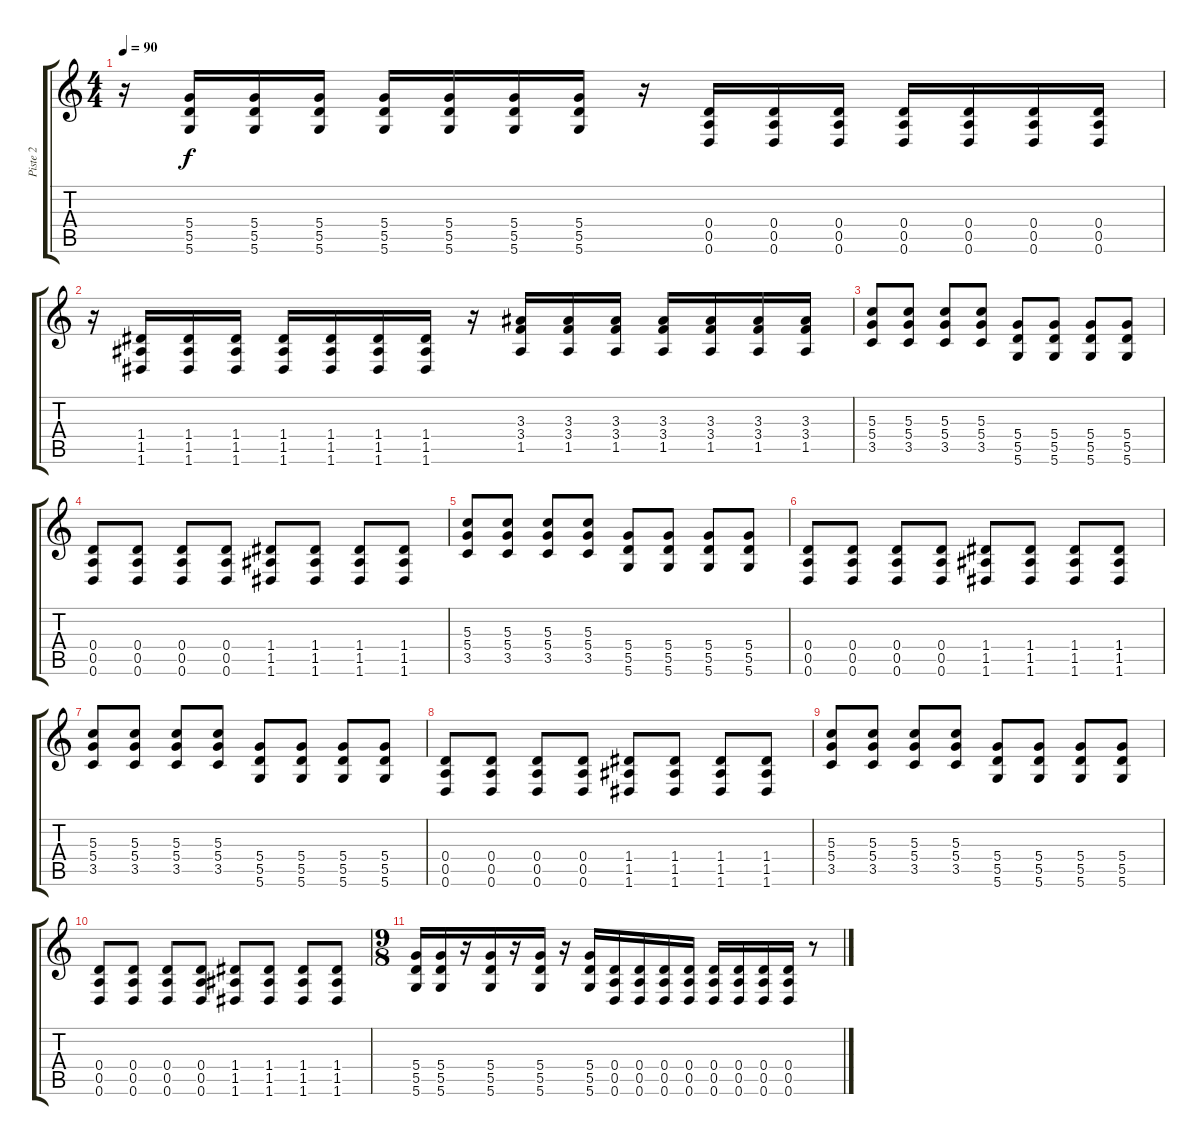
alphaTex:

\track ("Piste 2" "Piste 2") {instrument distortionguitar}
\staff {score tabs}
\tuning (E4 B3 G3 D3 A2 D2) {hide}
\ts (4 4)
\tempo 90
\clef g2
\ks c
r.16{dy f} (5.4 5.5 5.6).16 (5.4 5.5 5.6).16 (5.4 5.5 5.6).16 (5.4 5.5 5.6).16 (5.4 5.5 5.6).16 (5.4 5.5 5.6).16 (5.4 5.5 5.6).16 r.16 (0.4 0.5 0.6).16 (0.4 0.5 0.6).16 (0.4 0.5 0.6).16 (0.4 0.5 0.6).16 (0.4 0.5 0.6).16 (0.4 0.5 0.6).16 (0.4 0.5 0.6).16 |
r.16 (1.4 1.5 1.6).16 (1.4 1.5 1.6).16 (1.4 1.5 1.6).16 (1.4 1.5 1.6).16 (1.4 1.5 1.6).16 (1.4 1.5 1.6).16 (1.4 1.5 1.6).16 r.16 (3.3 3.4 1.5).16 (3.3 3.4 1.5).16 (3.3 3.4 1.5).16 (3.3 3.4 1.5).16 (3.3 3.4 1.5).16 (3.3 3.4 1.5).16 (3.3 3.4 1.5).16 |
(5.3 5.4 3.5).8 (5.3 5.4 3.5).8 (5.3 5.4 3.5).8 (5.3 5.4 3.5).8 (5.4 5.5 5.6).8 (5.4 5.5 5.6).8 (5.4 5.5 5.6).8 (5.4 5.5 5.6).8 |
(0.4 0.5 0.6).8 (0.4 0.5 0.6).8 (0.4 0.5 0.6).8 (0.4 0.5 0.6).8 (1.4 1.5 1.6).8 (1.4 1.5 1.6).8 (1.4 1.5 1.6).8 (1.4 1.5 1.6).8 |
(5.3 5.4 3.5).8 (5.3 5.4 3.5).8 (5.3 5.4 3.5).8 (5.3 5.4 3.5).8 (5.4 5.5 5.6).8 (5.4 5.5 5.6).8 (5.4 5.5 5.6).8 (5.4 5.5 5.6).8 |
(0.4 0.5 0.6).8 (0.4 0.5 0.6).8 (0.4 0.5 0.6).8 (0.4 0.5 0.6).8 (1.4 1.5 1.6).8 (1.4 1.5 1.6).8 (1.4 1.5 1.6).8 (1.4 1.5 1.6).8 |
(5.3 5.4 3.5).8 (5.3 5.4 3.5).8 (5.3 5.4 3.5).8 (5.3 5.4 3.5).8 (5.4 5.5 5.6).8 (5.4 5.5 5.6).8 (5.4 5.5 5.6).8 (5.4 5.5 5.6).8 |
(0.4 0.5 0.6).8 (0.4 0.5 0.6).8 (0.4 0.5 0.6).8 (0.4 0.5 0.6).8 (1.4 1.5 1.6).8 (1.4 1.5 1.6).8 (1.4 1.5 1.6).8 (1.4 1.5 1.6).8 |
(5.3 5.4 3.5).8 (5.3 5.4 3.5).8 (5.3 5.4 3.5).8 (5.3 5.4 3.5).8 (5.4 5.5 5.6).8 (5.4 5.5 5.6).8 (5.4 5.5 5.6).8 (5.4 5.5 5.6).8 |
(0.4 0.5 0.6).8 (0.4 0.5 0.6).8 (0.4 0.5 0.6).8 (0.4 0.5 0.6).8 (1.4 1.5 1.6).8 (1.4 1.5 1.6).8 (1.4 1.5 1.6).8 (1.4 1.5 1.6).8 |
\ts (9 8)
(5.4 5.5 5.6).16 (5.4 5.5 5.6).16 r.16 (5.4 5.5 5.6).16 r.16 (5.4 5.5 5.6).16 r.16 (5.4 5.5 5.6).16 (0.4 0.5 0.6).16 (0.4 0.5 0.6).16 (0.4 0.5 0.6).16 (0.4 0.5 0.6).16 (0.4 0.5 0.6).16 (0.4 0.5 0.6).16 (0.4 0.5 0.6).16 (0.4 0.5 0.6).16 r.8
